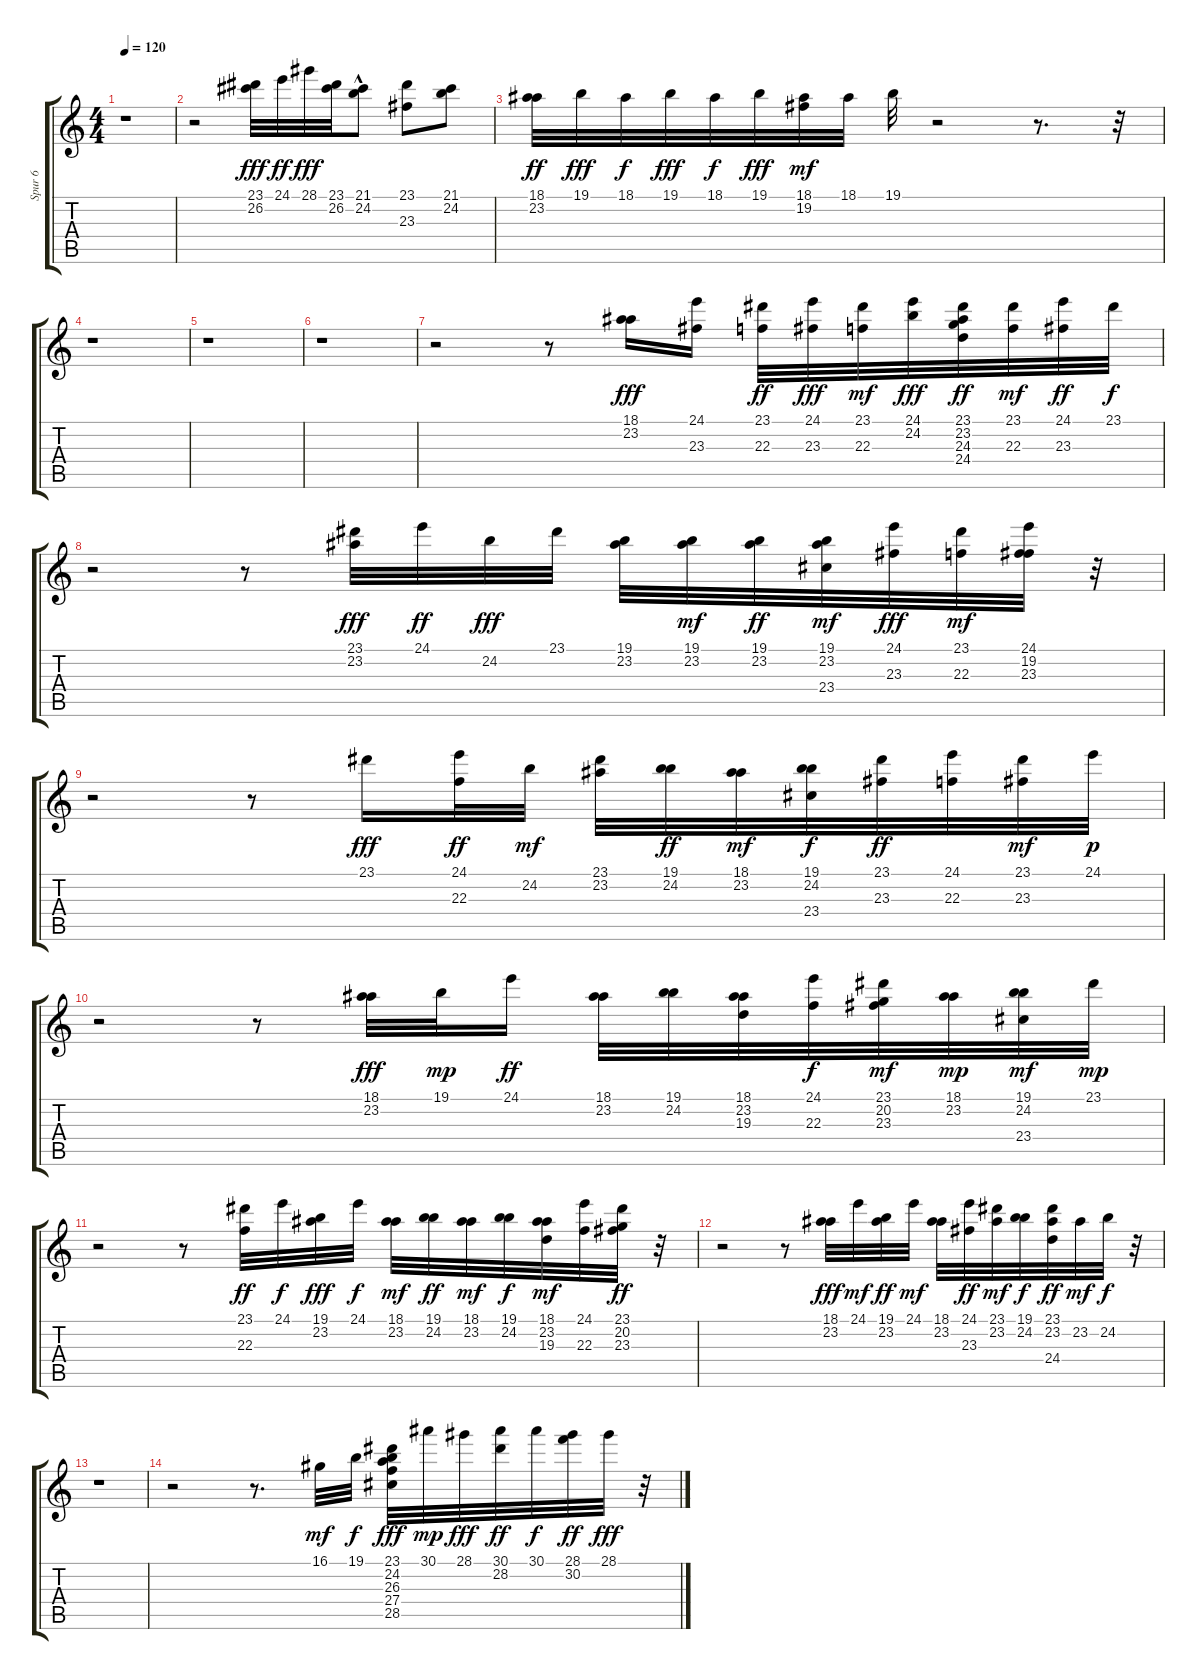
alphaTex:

\track ("Spur 6" "Spur 6") {instrument piccolo}
\staff {score tabs}
\tuning (E4 B3 G3 D3 A2 E2) {hide}
\ts (4 4)
\tempo 120
\clef g2
\ks c
r.1{dy mf} |
r.2 (23.1 26.2).32{dy fff} 24.1.32{dy ff} 28.1.32{dy fff} (23.1 26.2).32 (21.1 24.2{hac}).8 (23.1 23.3).8 (21.1 24.2).8 |
(18.1 23.2).32{dy ff} 19.1.32{dy fff} 18.1.32{dy f} 19.1.32{dy fff} 18.1.32{dy f} 19.1.32{dy fff} (18.1 19.2).32{dy mf} 18.1.32 19.1.32 r.2 r.8{d} r.32 |
r.1 |
r.1 |
r.1 |
r.2 r.8 (18.1 23.2).16{dy fff} (24.1 23.3).16 (23.1 22.3).32{dy ff} (24.1 23.3).32{dy fff} (23.1 22.3).32{dy mf} (24.1 24.2).32{dy fff} (23.1 23.2 24.3 24.4).32{dy ff} (23.1 22.3).32{dy mf} (24.1 23.3).32{dy ff} 23.1.32{dy f} |
r.2 r.8 (23.1 23.2).32{dy fff} 24.1.32{dy ff} 24.2.32{dy fff} 23.1.32 (19.1 23.2).32 (19.1 23.2).32{dy mf} (19.1 23.2).32{dy ff} (19.1 23.2 23.4).32{dy mf} (24.1 23.3).32{dy fff} (23.1 22.3).32{dy mf} (24.1 19.2 23.3).32 r.32 |
r.2 r.8 23.1.16{dy fff} (24.1 22.3).32{dy ff} 24.2.32{dy mf} (23.1 23.2).32 (19.1 24.2).32{dy ff} (18.1 23.2).32{dy mf} (19.1 24.2 23.4).32{dy f} (23.1 23.3).32{dy ff} (24.1 22.3).32 (23.1 23.3).32{dy mf} 24.1.32{dy p} |
r.2 r.8 (18.1 23.2).32{dy fff} 19.1.32{dy mp} 24.1.16{dy ff} (18.1 23.2).32 (19.1 24.2).32 (18.1 23.2 19.3).32 (24.1 22.3).32{dy f} (23.1 20.2 23.3).32{dy mf} (18.1 23.2).32{dy mp} (19.1 24.2 23.4).32{dy mf} 23.1.32{dy mp} |
r.2 r.8 (23.1 22.3).32{dy ff} 24.1.32{dy f} (19.1 23.2).32{dy fff} 24.1.32{dy f} (18.1 23.2).32{dy mf} (19.1 24.2).32{dy ff} (18.1 23.2).32{dy mf} (19.1 24.2).32{dy f} (18.1 23.2 19.3).32{dy mf} (24.1 22.3).32 (23.1 20.2 23.3).32{dy ff} r.32 |
r.2 r.8 (18.1 23.2).32{dy fff} 24.1.32{dy mf} (19.1 23.2).32{dy ff} 24.1.32{dy mf} (18.1 23.2).32 (24.1 23.3).32{dy ff} (23.1 23.2).32{dy mf} (19.1 24.2).32{dy f} (23.1 23.2 24.4).32{dy ff} 23.2.32{dy mf} 24.2.32{dy f} r.32 |
r.1 |
r.2 r.8{d} 16.1.32{dy mf} 19.1.32{dy f} (23.1 24.2 26.3 27.4 28.5).32{dy fff} 30.1.32{dy mp} 28.1.32{dy fff} (30.1 28.2).32{dy ff} 30.1.32{dy f} (28.1 30.2).32{dy ff} 28.1.32{dy fff} r.32
